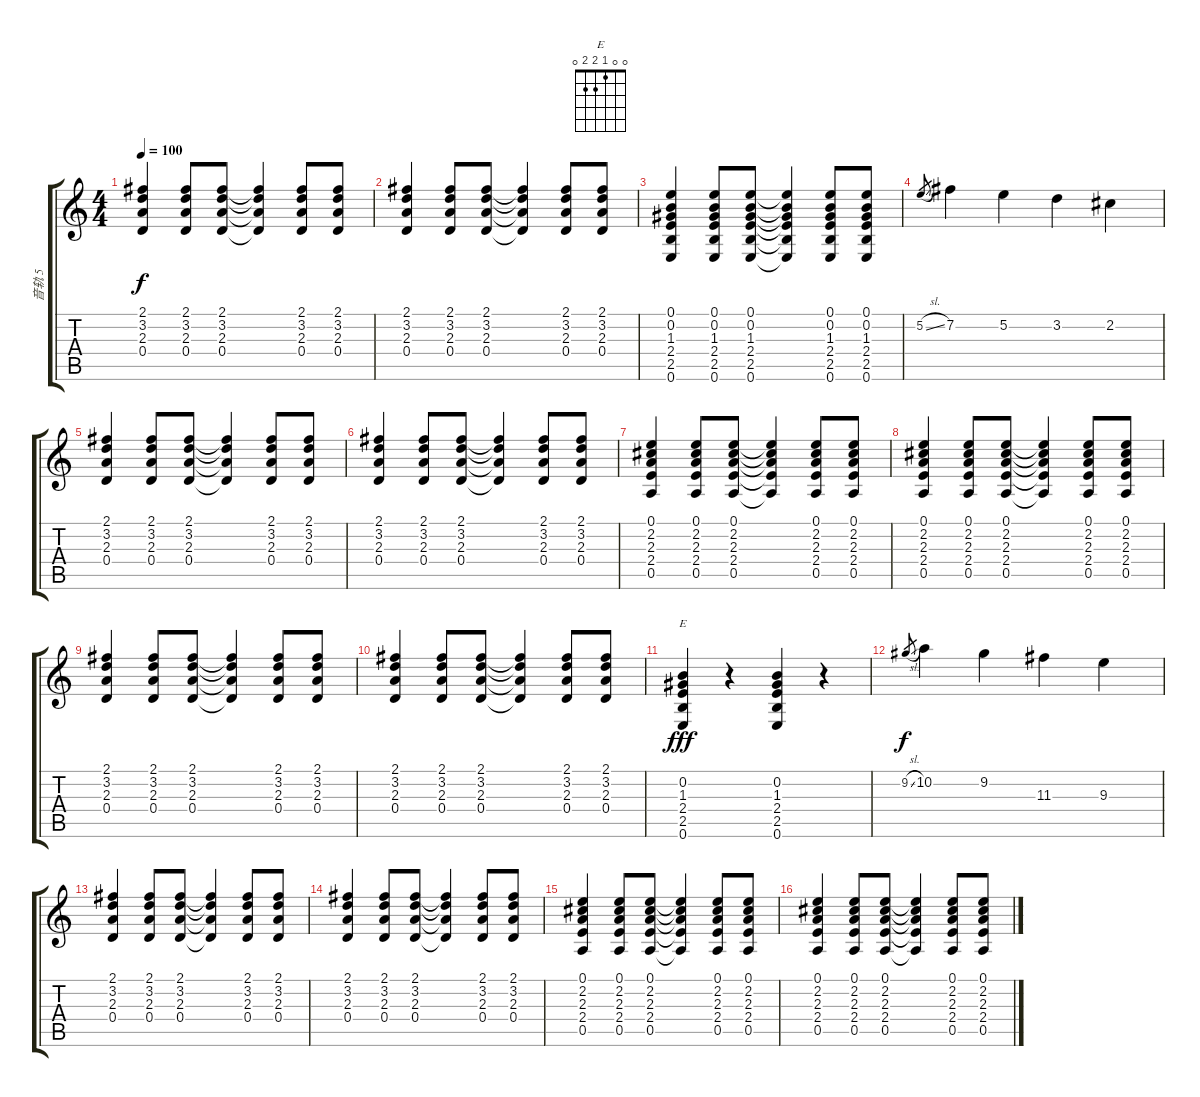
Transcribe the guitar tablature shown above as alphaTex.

\track ("音轨 5" "音轨 5") {instrument distortionguitar}
\staff {score tabs}
\tuning (E4 B3 G3 D3 A2 E2) {hide}
\chord ("E" 0 0 1 2 2 0)
\ts (4 4)
\tempo 100
\clef g2
\ks c
(2.1 3.2 2.3 0.4).4{dy f} (2.1 3.2 2.3 0.4).8 (2.1 3.2 2.3 0.4).8 (2.1{t} 3.2{t} 2.3{t} 0.4{t}).4 (2.1 3.2 2.3 0.4).8 (2.1 3.2 2.3 0.4).8 |
(2.1 3.2 2.3 0.4).4 (2.1 3.2 2.3 0.4).8 (2.1 3.2 2.3 0.4).8 (2.1{t} 3.2{t} 2.3{t} 0.4{t}).4 (2.1 3.2 2.3 0.4).8 (2.1 3.2 2.3 0.4).8 |
(0.1 0.2 1.3 2.4 2.5 0.6).4 (0.1 0.2 1.3 2.4 2.5 0.6).8 (0.1 0.2 1.3 2.4 2.5 0.6).8 (0.1{t} 0.2{t} 1.3{t} 2.4{t} 2.5{t} 0.6{t}).4 (0.1 0.2 1.3 2.4 2.5 0.6).8 (0.1 0.2 1.3 2.4 2.5 0.6).8 |
5.2{sl}.8{gr} 7.2.4 5.2.4 3.2.4 2.2.4 |
(2.1 3.2 2.3 0.4).4 (2.1 3.2 2.3 0.4).8 (2.1 3.2 2.3 0.4).8 (2.1{t} 3.2{t} 2.3{t} 0.4{t}).4 (2.1 3.2 2.3 0.4).8 (2.1 3.2 2.3 0.4).8 |
(2.1 3.2 2.3 0.4).4 (2.1 3.2 2.3 0.4).8 (2.1 3.2 2.3 0.4).8 (2.1{t} 3.2{t} 2.3{t} 0.4{t}).4 (2.1 3.2 2.3 0.4).8 (2.1 3.2 2.3 0.4).8 |
(0.1 2.2 2.3 2.4 0.5).4 (0.1 2.2 2.3 2.4 0.5).8 (0.1 2.2 2.3 2.4 0.5).8 (0.1{t} 2.2{t} 2.3{t} 2.4{t} 0.5{t}).4 (0.1 2.2 2.3 2.4 0.5).8 (0.1 2.2 2.3 2.4 0.5).8 |
(0.1 2.2 2.3 2.4 0.5).4 (0.1 2.2 2.3 2.4 0.5).8 (0.1 2.2 2.3 2.4 0.5).8 (0.1{t} 2.2{t} 2.3{t} 2.4{t} 0.5{t}).4 (0.1 2.2 2.3 2.4 0.5).8 (0.1 2.2 2.3 2.4 0.5).8 |
(2.1 3.2 2.3 0.4).4 (2.1 3.2 2.3 0.4).8 (2.1 3.2 2.3 0.4).8 (2.1{t} 3.2{t} 2.3{t} 0.4{t}).4 (2.1 3.2 2.3 0.4).8 (2.1 3.2 2.3 0.4).8 |
(2.1 3.2 2.3 0.4).4 (2.1 3.2 2.3 0.4).8 (2.1 3.2 2.3 0.4).8 (2.1{t} 3.2{t} 2.3{t} 0.4{t}).4 (2.1 3.2 2.3 0.4).8 (2.1 3.2 2.3 0.4).8 |
(0.2 1.3 2.4 2.5 0.6).4{ch "E" dy fff} r.4 (0.2 1.3 2.4 2.5 0.6).4 r.4 |
9.2{sl}.8{gr dy f} 10.2.4 9.2.4 11.3.4 9.3.4 |
(2.1 3.2 2.3 0.4).4 (2.1 3.2 2.3 0.4).8 (2.1 3.2 2.3 0.4).8 (2.1{t} 3.2{t} 2.3{t} 0.4{t}).4 (2.1 3.2 2.3 0.4).8 (2.1 3.2 2.3 0.4).8 |
(2.1 3.2 2.3 0.4).4 (2.1 3.2 2.3 0.4).8 (2.1 3.2 2.3 0.4).8 (2.1{t} 3.2{t} 2.3{t} 0.4{t}).4 (2.1 3.2 2.3 0.4).8 (2.1 3.2 2.3 0.4).8 |
(0.1 2.2 2.3 2.4 0.5).4 (0.1 2.2 2.3 2.4 0.5).8 (0.1 2.2 2.3 2.4 0.5).8 (0.1{t} 2.2{t} 2.3{t} 2.4{t} 0.5{t}).4 (0.1 2.2 2.3 2.4 0.5).8 (0.1 2.2 2.3 2.4 0.5).8 |
(0.1 2.2 2.3 2.4 0.5).4 (0.1 2.2 2.3 2.4 0.5).8 (0.1 2.2 2.3 2.4 0.5).8 (0.1{t} 2.2{t} 2.3{t} 2.4{t} 0.5{t}).4 (0.1 2.2 2.3 2.4 0.5).8 (0.1 2.2 2.3 2.4 0.5).8
